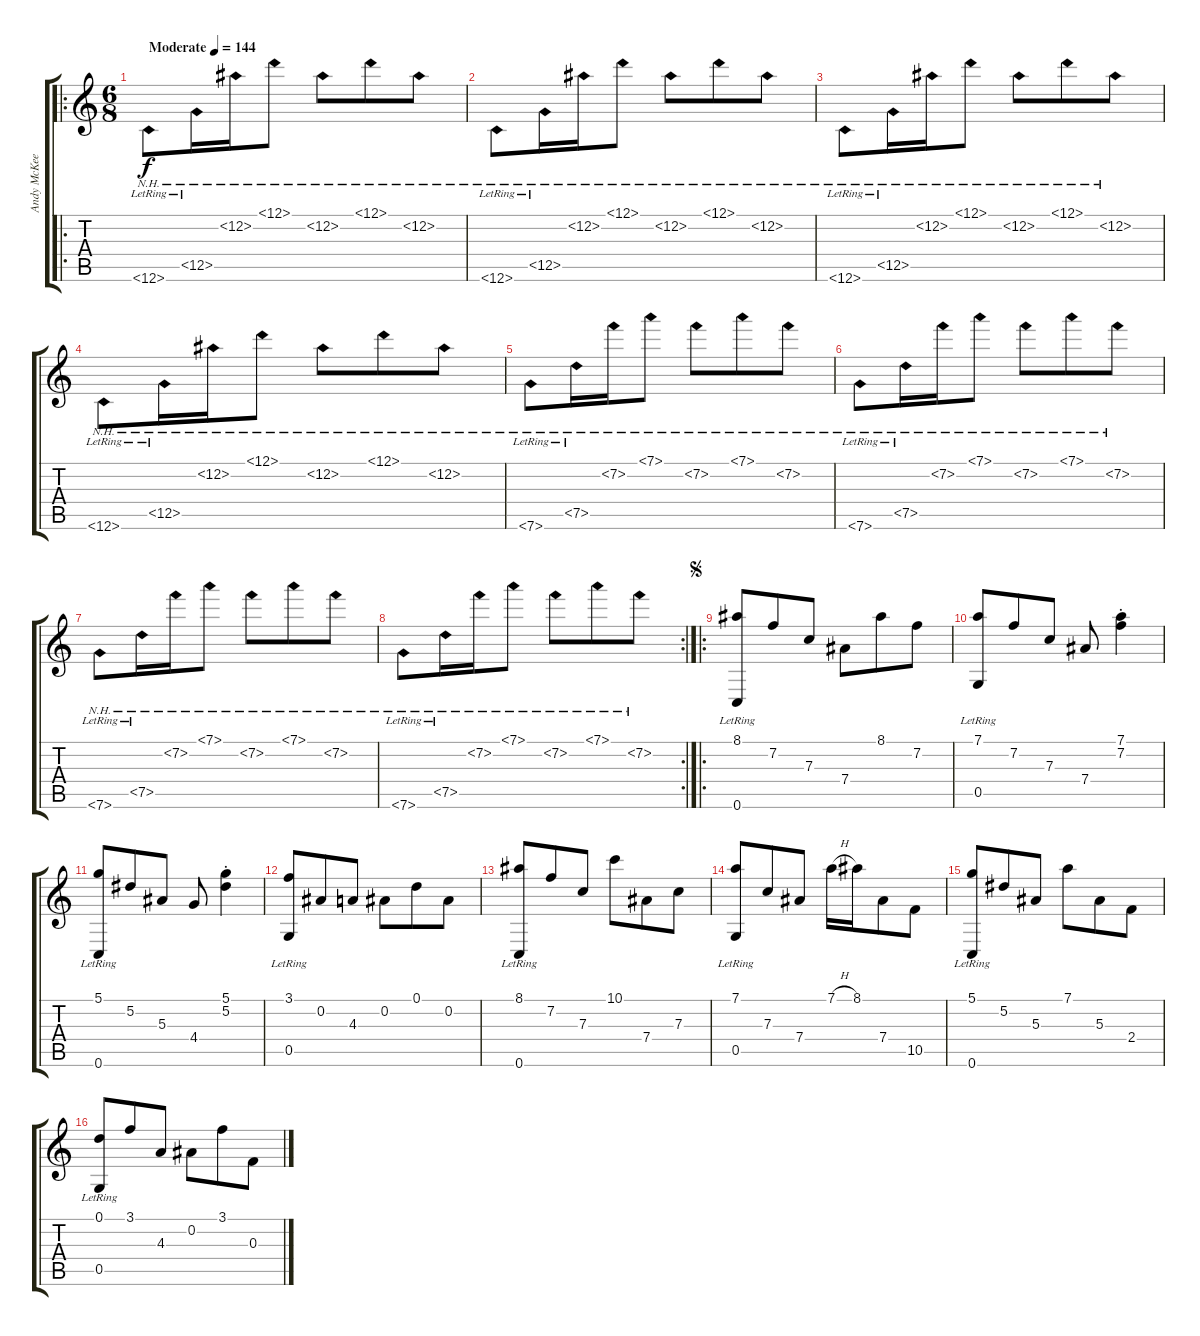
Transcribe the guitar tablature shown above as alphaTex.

\track ("Andy McKee" "Andy McKee") {instrument acousticguitarsteel}
\staff {score tabs}
\tuning (D4 Bb3 F3 Eb3 G2 C2) {hide}
\ro
\ts (6 8)
\tempo (144 "Moderate")
\clef g2
\ks c
12.6{nh lr}.8{dy f instrument acousticguitarsteel} 12.5{nh lr}.16 12.2{nh}.16 12.1{nh}.8 12.2{nh}.8 12.1{nh}.8 12.2{nh}.8 |
12.6{nh lr}.8 12.5{nh lr}.16 12.2{nh}.16 12.1{nh}.8 12.2{nh}.8 12.1{nh}.8 12.2{nh}.8 |
12.6{nh lr}.8 12.5{nh lr}.16 12.2{nh}.16 12.1{nh}.8 12.2{nh}.8 12.1{nh}.8 12.2{nh}.8 |
12.6{nh lr}.8 12.5{nh lr}.16 12.2{nh}.16 12.1{nh}.8 12.2{nh}.8 12.1{nh}.8 12.2{nh}.8 |
7.6{nh lr}.8 7.5{nh lr}.16 7.2{nh}.16 7.1{nh}.8 7.2{nh}.8 7.1{nh}.8 7.2{nh}.8 |
7.6{nh lr}.8 7.5{nh lr}.16 7.2{nh}.16 7.1{nh}.8 7.2{nh}.8 7.1{nh}.8 7.2{nh}.8 |
7.6{nh lr}.8 7.5{nh lr}.16 7.2{nh}.16 7.1{nh}.8 7.2{nh}.8 7.1{nh}.8 7.2{nh}.8 |
\rc 2
7.6{nh lr}.8 7.5{nh lr}.16 7.2{nh}.16 7.1{nh}.8 7.2{nh}.8 7.1{nh}.8 7.2{nh}.8 |
\ro
\jump segno
(8.1 0.6{lr}).8 7.2.8 7.3.8 7.4.8 8.1.8 7.2.8 |
(7.1 0.5{lr}).8 7.2.8 7.3.8 7.4.8 (7.1{st} 7.2{st}).4 |
(5.1{lr} 0.6).8 5.2.8 5.3.8 4.4.8 (5.1{st} 5.2{st}).4 |
(3.1{lr} 0.5).8 0.2.8 4.3.8 0.2.8 0.1.8 0.2.8 |
(8.1 0.6{lr}).8 7.2.8 7.3.8 10.1.8 7.4.8 7.3.8 |
(7.1 0.5{lr}).8 7.3.8 7.4.8 7.1{h}.16 8.1.16 7.4.8 10.5.8 |
(5.1 0.6{lr}).8 5.2.8 5.3.8 7.1.8 5.3.8 2.4.8 |
(0.1{lr} 0.5).8 3.1.8 4.3.8 0.2.8 3.1.8 0.3.8
